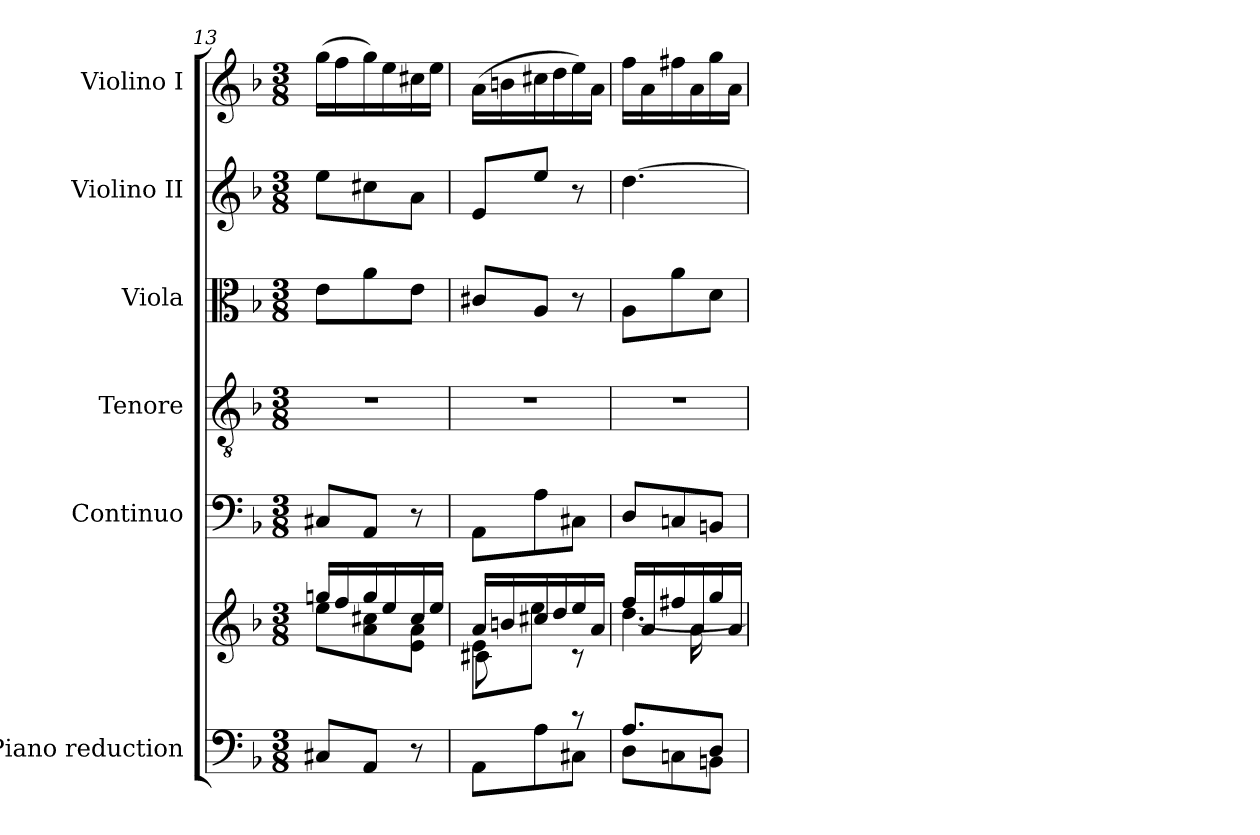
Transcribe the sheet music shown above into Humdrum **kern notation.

**kern	**kern	**kern	**kern	**kern	**kern	**kern
*part6	*part6	*part5	*part4	*part3	*part2	*part1
*staff7	*staff6	*staff5	*staff4	*staff3	*staff2	*staff1
*I"Piano reduction	*	*I"Continuo	*I"Tenore	*I"Viola	*I"Violino II	*I"Violino I
*I'Pno	*	*	*	*I'Vla	*I'Vln	*I'Vln
*clefF4	*clefG2	*clefF4	*clefGv2	*clefC3	*clefG2	*clefG2
*k[b-]	*k[b-]	*k[b-]	*k[b-]	*k[b-]	*k[b-]	*k[b-]
*M3/8	*M3/8	*M3/8	*M3/8	*M3/8	*M3/8	*M3/8
=13	=13	=13	=13	=13	=13	=13
*	*^	*	*	*	*	*
8C#X/L	16ggn/LL	8ee\L	8C#X/L	4.r	8e\L	8ee\L	(16gg\LL
.	16ff/	.	.	.	.	.	16ff\
8AA/J	16gg/	8a\ 8cc#X\	8AA/J	.	8a\	8cc#X\	16gg\)
.	16ee/	.	.	.	.	.	16ee\
8r	16cc#/	8e\ 8a\J	8r	.	8e\J	8a\J	16cc#X\
.	16ee/JJ	.	.	.	.	.	16ee\JJ
=14	=14	=14	=14	=14	=14	=14	=14
*^	*	*^	*	*	*	*	*
8ryy	8AA\L	16a/LL	8e\L	8c#X\L	8AA\L	4.r	8c#X/L	8e/L	(16a\LL
.	.	16bn/	.	.	.	.	.	.	16bn\
8A/J	8A\	16cc#X/	8ee\J	4ryy	8A\	.	8A/J	8ee/J	16cc#X\
.	.	16dd/	.	.	.	.	.	.	16dd\
8r	8C#X\J	16ee/	8r	.	8C#X\J	.	8r	8r	16ee\)
.	.	16a/JJ	.	.	.	.	.	.	16a\JJ
=15	=15	=15	=15	=15	=15	=15	=15	=15	=15
8.A/L	8D\L	16ff/LL	[4.dd\	8.ryy	8D/L	4.r	8A\L	[4.dd\	16ff\LL
.	.	16a/	.	.	.	.	.	.	16a\
.	8Cn\	16ff#X/	.	.	8Cn/	.	8a\	.	16ff#X\
16ryy	.	16a/	.	16a\K	.	.	.	.	16a\
8D/J	8BBn\J	16gg/	.	8ryy	8BBn/J	.	8d\J	.	16gg\
.	.	16a/JJ	.	.	.	.	.	.	16a\JJ
*v	*v	*	*	*	*	*	*	*	*
*	*v	*v	*v	*	*	*	*	*
=	=	=	=	=	=	=
*-	*-	*-	*-	*-	*-	*-
